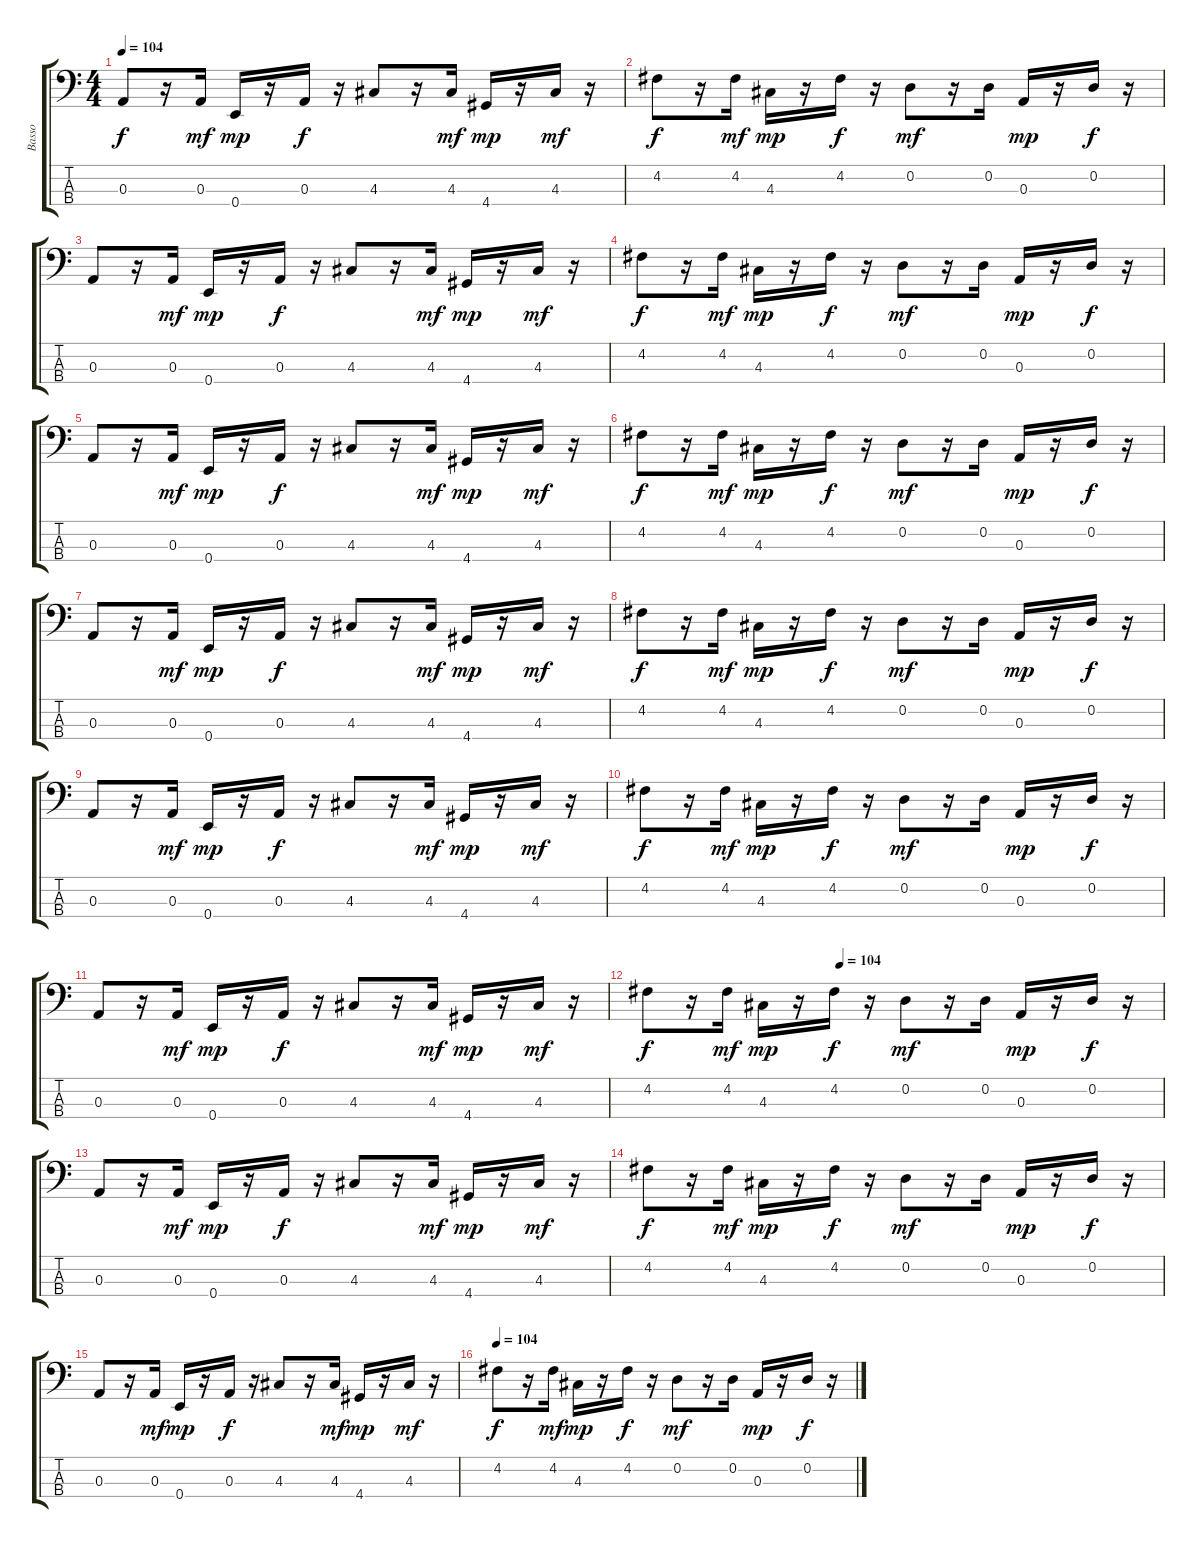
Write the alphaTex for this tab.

\track ("Basso" "Basso") {instrument acousticguitarnylon}
\staff {score tabs}
\tuning (G2 D2 A1 E1) {hide}
\ts (4 4)
\tempo 104
\clef f4
\ks c
0.3.8{dy f} r.16 0.3.16{dy mf} 0.4.16{dy mp} r.16 0.3.16{dy f} r.16 4.3.8 r.16 4.3.16{dy mf} 4.4.16{dy mp} r.16 4.3.16{dy mf} r.16 |
4.2.8{dy f} r.16 4.2.16{dy mf} 4.3.16{dy mp} r.16 4.2.16{dy f} r.16 0.2.8{dy mf} r.16 0.2.16 0.3.16{dy mp} r.16 0.2.16{dy f} r.16 |
0.3.8 r.16 0.3.16{dy mf} 0.4.16{dy mp} r.16 0.3.16{dy f} r.16 4.3.8 r.16 4.3.16{dy mf} 4.4.16{dy mp} r.16 4.3.16{dy mf} r.16 |
4.2.8{dy f} r.16 4.2.16{dy mf} 4.3.16{dy mp} r.16 4.2.16{dy f} r.16 0.2.8{dy mf} r.16 0.2.16 0.3.16{dy mp} r.16 0.2.16{dy f} r.16 |
0.3.8 r.16 0.3.16{dy mf} 0.4.16{dy mp} r.16 0.3.16{dy f} r.16 4.3.8 r.16 4.3.16{dy mf} 4.4.16{dy mp} r.16 4.3.16{dy mf} r.16 |
4.2.8{dy f} r.16 4.2.16{dy mf} 4.3.16{dy mp} r.16 4.2.16{dy f} r.16 0.2.8{dy mf} r.16 0.2.16 0.3.16{dy mp} r.16 0.2.16{dy f} r.16 |
0.3.8 r.16 0.3.16{dy mf} 0.4.16{dy mp} r.16 0.3.16{dy f} r.16 4.3.8 r.16 4.3.16{dy mf} 4.4.16{dy mp} r.16 4.3.16{dy mf} r.16 |
4.2.8{dy f} r.16 4.2.16{dy mf} 4.3.16{dy mp} r.16 4.2.16{dy f} r.16 0.2.8{dy mf} r.16 0.2.16 0.3.16{dy mp} r.16 0.2.16{dy f} r.16 |
0.3.8 r.16 0.3.16{dy mf} 0.4.16{dy mp} r.16 0.3.16{dy f} r.16 4.3.8 r.16 4.3.16{dy mf} 4.4.16{dy mp} r.16 4.3.16{dy mf} r.16 |
4.2.8{dy f} r.16 4.2.16{dy mf} 4.3.16{dy mp} r.16 4.2.16{dy f} r.16 0.2.8{dy mf} r.16 0.2.16 0.3.16{dy mp} r.16 0.2.16{dy f} r.16 |
0.3.8 r.16 0.3.16{dy mf} 0.4.16{dy mp} r.16 0.3.16{dy f} r.16 4.3.8 r.16 4.3.16{dy mf} 4.4.16{dy mp} r.16 4.3.16{dy mf} r.16 |
\tempo (104 0.375)
4.2.8{dy f} r.16 4.2.16{dy mf} 4.3.16{dy mp} r.16 4.2.16{dy f} r.16 0.2.8{dy mf} r.16 0.2.16 0.3.16{dy mp} r.16 0.2.16{dy f} r.16 |
0.3.8 r.16 0.3.16{dy mf} 0.4.16{dy mp} r.16 0.3.16{dy f} r.16 4.3.8 r.16 4.3.16{dy mf} 4.4.16{dy mp} r.16 4.3.16{dy mf} r.16 |
4.2.8{dy f} r.16 4.2.16{dy mf} 4.3.16{dy mp} r.16 4.2.16{dy f} r.16 0.2.8{dy mf} r.16 0.2.16 0.3.16{dy mp} r.16 0.2.16{dy f} r.16 |
0.3.8 r.16 0.3.16{dy mf} 0.4.16{dy mp} r.16 0.3.16{dy f} r.16 4.3.8 r.16 4.3.16{dy mf} 4.4.16{dy mp} r.16 4.3.16{dy mf} r.16 |
\tempo 104
4.2.8{dy f} r.16 4.2.16{dy mf} 4.3.16{dy mp} r.16 4.2.16{dy f} r.16 0.2.8{dy mf} r.16 0.2.16 0.3.16{dy mp} r.16 0.2.16{dy f} r.16
